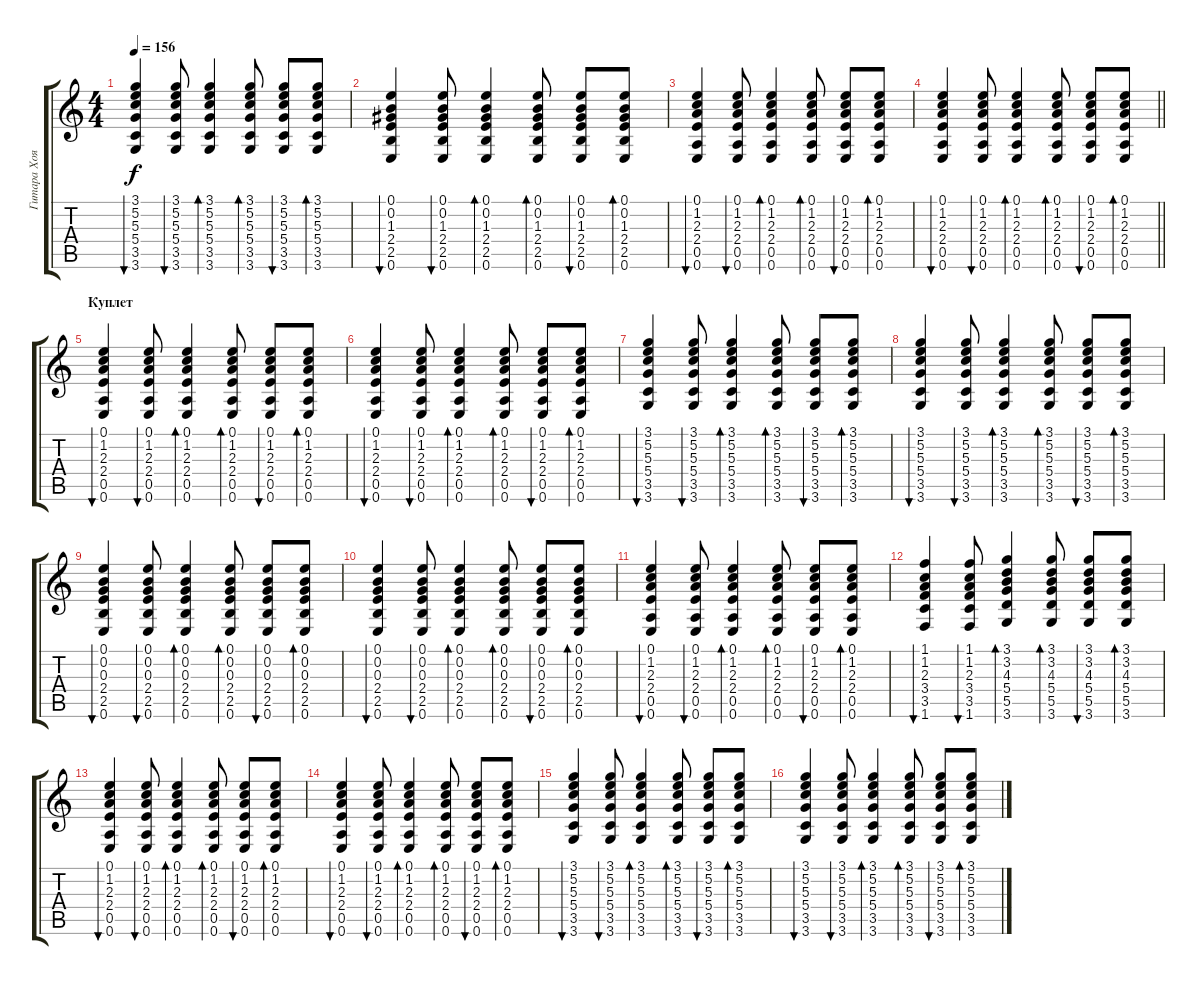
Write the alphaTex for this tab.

\track ("Гитара Хоя" "Гитара Хоя") {instrument acousticguitarsteel}
\staff {score tabs}
\tuning (E4 B3 G3 D3 A2 E2) {hide}
\ts (4 4)
\tempo 156
\clef g2
\ks c
(3.1 5.2 5.3 5.4 3.5 3.6).4{bu 60 dy f} (3.1 5.2 5.3 5.4 3.5 3.6).8{bu 60} (3.1 5.2 5.3 5.4 3.5 3.6).4{bd 60} (3.1 5.2 5.3 5.4 3.5 3.6).8{bd 60} (3.1 5.2 5.3 5.4 3.5 3.6).8{bu 60} (3.1 5.2 5.3 5.4 3.5 3.6).8{bd 60} |
(0.1 0.2 1.3 2.4 2.5 0.6).4{bu 60} (0.1 0.2 1.3 2.4 2.5 0.6).8{bu 60} (0.1 0.2 1.3 2.4 2.5 0.6).4{bd 60} (0.1 0.2 1.3 2.4 2.5 0.6).8{bd 60} (0.1 0.2 1.3 2.4 2.5 0.6).8{bu 60} (0.1 0.2 1.3 2.4 2.5 0.6).8{bd 60} |
(0.1 1.2 2.3 2.4 0.5 0.6).4{bu 60} (0.1 1.2 2.3 2.4 0.5 0.6).8{bu 60} (0.1 1.2 2.3 2.4 0.5 0.6).4{bd 60} (0.1 1.2 2.3 2.4 0.5 0.6).8{bd 60} (0.1 1.2 2.3 2.4 0.5 0.6).8{bu 60} (0.1 1.2 2.3 2.4 0.5 0.6).8{bd 60} |
\barLineRight lightlight
(0.1 1.2 2.3 2.4 0.5 0.6).4{bu 60} (0.1 1.2 2.3 2.4 0.5 0.6).8{bu 60} (0.1 1.2 2.3 2.4 0.5 0.6).4{bd 60} (0.1 1.2 2.3 2.4 0.5 0.6).8{bd 60} (0.1 1.2 2.3 2.4 0.5 0.6).8{bu 60} (0.1 1.2 2.3 2.4 0.5 0.6).8{bd 60} |
\section ("" "Куплет")
(0.1 1.2 2.3 2.4 0.5 0.6).4{bu 60} (0.1 1.2 2.3 2.4 0.5 0.6).8{bu 60} (0.1 1.2 2.3 2.4 0.5 0.6).4{bd 60} (0.1 1.2 2.3 2.4 0.5 0.6).8{bd 60} (0.1 1.2 2.3 2.4 0.5 0.6).8{bu 60} (0.1 1.2 2.3 2.4 0.5 0.6).8{bd 60} |
(0.1 1.2 2.3 2.4 0.5 0.6).4{bu 60} (0.1 1.2 2.3 2.4 0.5 0.6).8{bu 60} (0.1 1.2 2.3 2.4 0.5 0.6).4{bd 60} (0.1 1.2 2.3 2.4 0.5 0.6).8{bd 60} (0.1 1.2 2.3 2.4 0.5 0.6).8{bu 60} (0.1 1.2 2.3 2.4 0.5 0.6).8{bd 60} |
(3.1 5.2 5.3 5.4 3.5 3.6).4{bu 60} (3.1 5.2 5.3 5.4 3.5 3.6).8{bu 60} (3.1 5.2 5.3 5.4 3.5 3.6).4{bd 60} (3.1 5.2 5.3 5.4 3.5 3.6).8{bd 60} (3.1 5.2 5.3 5.4 3.5 3.6).8{bu 60} (3.1 5.2 5.3 5.4 3.5 3.6).8{bd 60} |
(3.1 5.2 5.3 5.4 3.5 3.6).4{bu 60} (3.1 5.2 5.3 5.4 3.5 3.6).8{bu 60} (3.1 5.2 5.3 5.4 3.5 3.6).4{bd 60} (3.1 5.2 5.3 5.4 3.5 3.6).8{bd 60} (3.1 5.2 5.3 5.4 3.5 3.6).8{bu 60} (3.1 5.2 5.3 5.4 3.5 3.6).8{bd 60} |
(0.1 0.2 0.3 2.4 2.5 0.6).4{bu 60} (0.1 0.2 0.3 2.4 2.5 0.6).8{bu 60} (0.1 0.2 0.3 2.4 2.5 0.6).4{bd 60} (0.1 0.2 0.3 2.4 2.5 0.6).8{bd 60} (0.1 0.2 0.3 2.4 2.5 0.6).8{bu 60} (0.1 0.2 0.3 2.4 2.5 0.6).8{bd 60} |
(0.1 0.2 0.3 2.4 2.5 0.6).4{bu 60} (0.1 0.2 0.3 2.4 2.5 0.6).8{bu 60} (0.1 0.2 0.3 2.4 2.5 0.6).4{bd 60} (0.1 0.2 0.3 2.4 2.5 0.6).8{bd 60} (0.1 0.2 0.3 2.4 2.5 0.6).8{bu 60} (0.1 0.2 0.3 2.4 2.5 0.6).8{bd 60} |
(0.1 1.2 2.3 2.4 0.5 0.6).4{bu 60} (0.1 1.2 2.3 2.4 0.5 0.6).8{bu 60} (0.1 1.2 2.3 2.4 0.5 0.6).4{bd 60} (0.1 1.2 2.3 2.4 0.5 0.6).8{bd 60} (0.1 1.2 2.3 2.4 0.5 0.6).8{bu 60} (0.1 1.2 2.3 2.4 0.5 0.6).8{bd 60} |
(1.1 1.2 2.3 3.4 3.5 1.6).4{bu 60} (1.1 1.2 2.3 3.4 3.5 1.6).8{bu 60} (3.1 3.2 4.3 5.4 5.5 3.6).4{bd 60} (3.1 3.2 4.3 5.4 5.5 3.6).8{bd 60} (3.1 3.2 4.3 5.4 5.5 3.6).8{bu 60} (3.1 3.2 4.3 5.4 5.5 3.6).8{bd 60} |
(0.1 1.2 2.3 2.4 0.5 0.6).4{bu 60} (0.1 1.2 2.3 2.4 0.5 0.6).8{bu 60} (0.1 1.2 2.3 2.4 0.5 0.6).4{bd 60} (0.1 1.2 2.3 2.4 0.5 0.6).8{bd 60} (0.1 1.2 2.3 2.4 0.5 0.6).8{bu 60} (0.1 1.2 2.3 2.4 0.5 0.6).8{bd 60} |
(0.1 1.2 2.3 2.4 0.5 0.6).4{bu 60} (0.1 1.2 2.3 2.4 0.5 0.6).8{bu 60} (0.1 1.2 2.3 2.4 0.5 0.6).4{bd 60} (0.1 1.2 2.3 2.4 0.5 0.6).8{bd 60} (0.1 1.2 2.3 2.4 0.5 0.6).8{bu 60} (0.1 1.2 2.3 2.4 0.5 0.6).8{bd 60} |
(3.1 5.2 5.3 5.4 3.5 3.6).4{bu 60} (3.1 5.2 5.3 5.4 3.5 3.6).8{bu 60} (3.1 5.2 5.3 5.4 3.5 3.6).4{bd 60} (3.1 5.2 5.3 5.4 3.5 3.6).8{bd 60} (3.1 5.2 5.3 5.4 3.5 3.6).8{bu 60} (3.1 5.2 5.3 5.4 3.5 3.6).8{bd 60} |
(3.1 5.2 5.3 5.4 3.5 3.6).4{bu 60} (3.1 5.2 5.3 5.4 3.5 3.6).8{bu 60} (3.1 5.2 5.3 5.4 3.5 3.6).4{bd 60} (3.1 5.2 5.3 5.4 3.5 3.6).8{bd 60} (3.1 5.2 5.3 5.4 3.5 3.6).8{bu 60} (3.1 5.2 5.3 5.4 3.5 3.6).8{bd 60}
